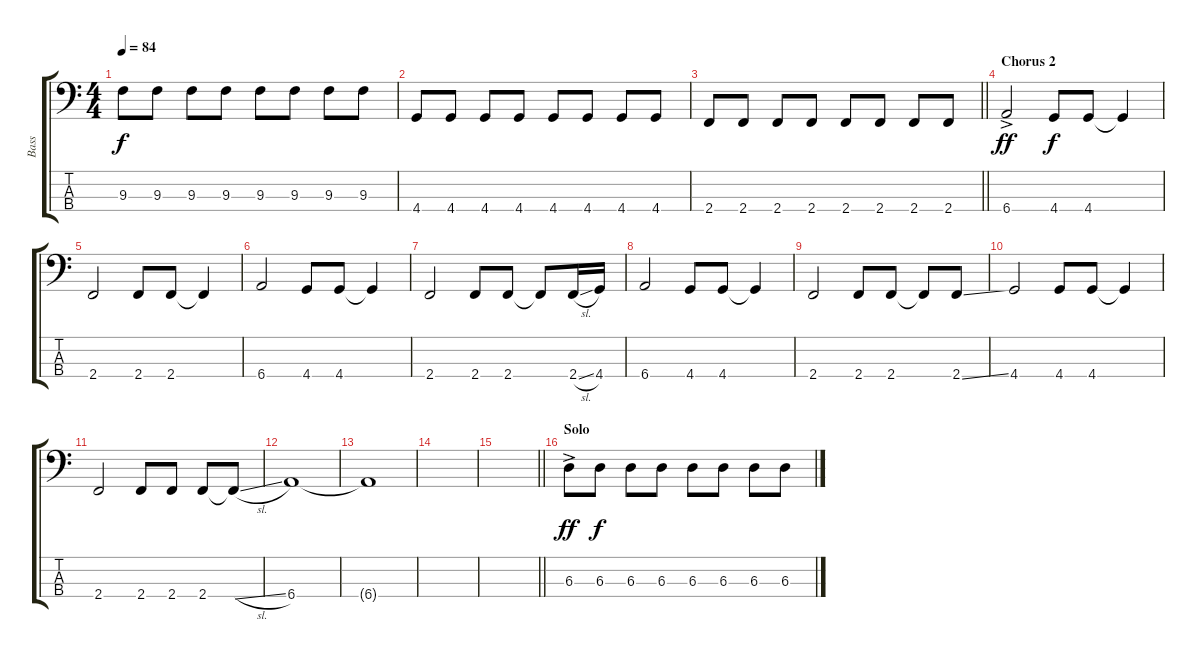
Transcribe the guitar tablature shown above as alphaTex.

\track ("Bass" "Bass") {instrument electricbasspick}
\staff {score tabs}
\tuning (Gb2 Db2 Ab1 Eb1) {hide}
\ts (4 4)
\tempo 84
\clef f4
\ks c
9.3.8{dy f} 9.3.8 9.3.8 9.3.8 9.3.8 9.3.8 9.3.8 9.3.8 |
4.4.8 4.4.8 4.4.8 4.4.8 4.4.8 4.4.8 4.4.8 4.4.8 |
\barLineRight lightlight
2.4.8{volume 14} 2.4.8 2.4.8 2.4.8 2.4.8 2.4.8 2.4.8 2.4.8 |
\section ("" "Chorus 2")
6.4{ac}.2{dy ff} 4.4.8{dy f} 4.4.8 4.4{t}.4 |
2.4.2 2.4.8 2.4.8 2.4{t}.4 |
6.4.2 4.4.8 4.4.8 4.4{t}.4 |
2.4.2 2.4.8 2.4.8 2.4{t}.8 2.4{sl}.16 4.4.16 |
6.4.2 4.4.8 4.4.8 4.4{t}.4 |
2.4.2 2.4.8 2.4.8 2.4{t}.8 2.4{ss}.8 |
4.4.2 4.4.8 4.4.8 4.4{t}.4 |
2.4.2 2.4.8 2.4.8 2.4.8 2.4{sl t}.8 |
6.4.1{volume 4} |
6.4{t}.1 |
|
\barLineRight lightlight
|
\section ("" "Solo")
6.3{ac}.8{dy ff volume 13} 6.3.8{dy f} 6.3.8 6.3.8 6.3.8 6.3.8 6.3.8 6.3.8
